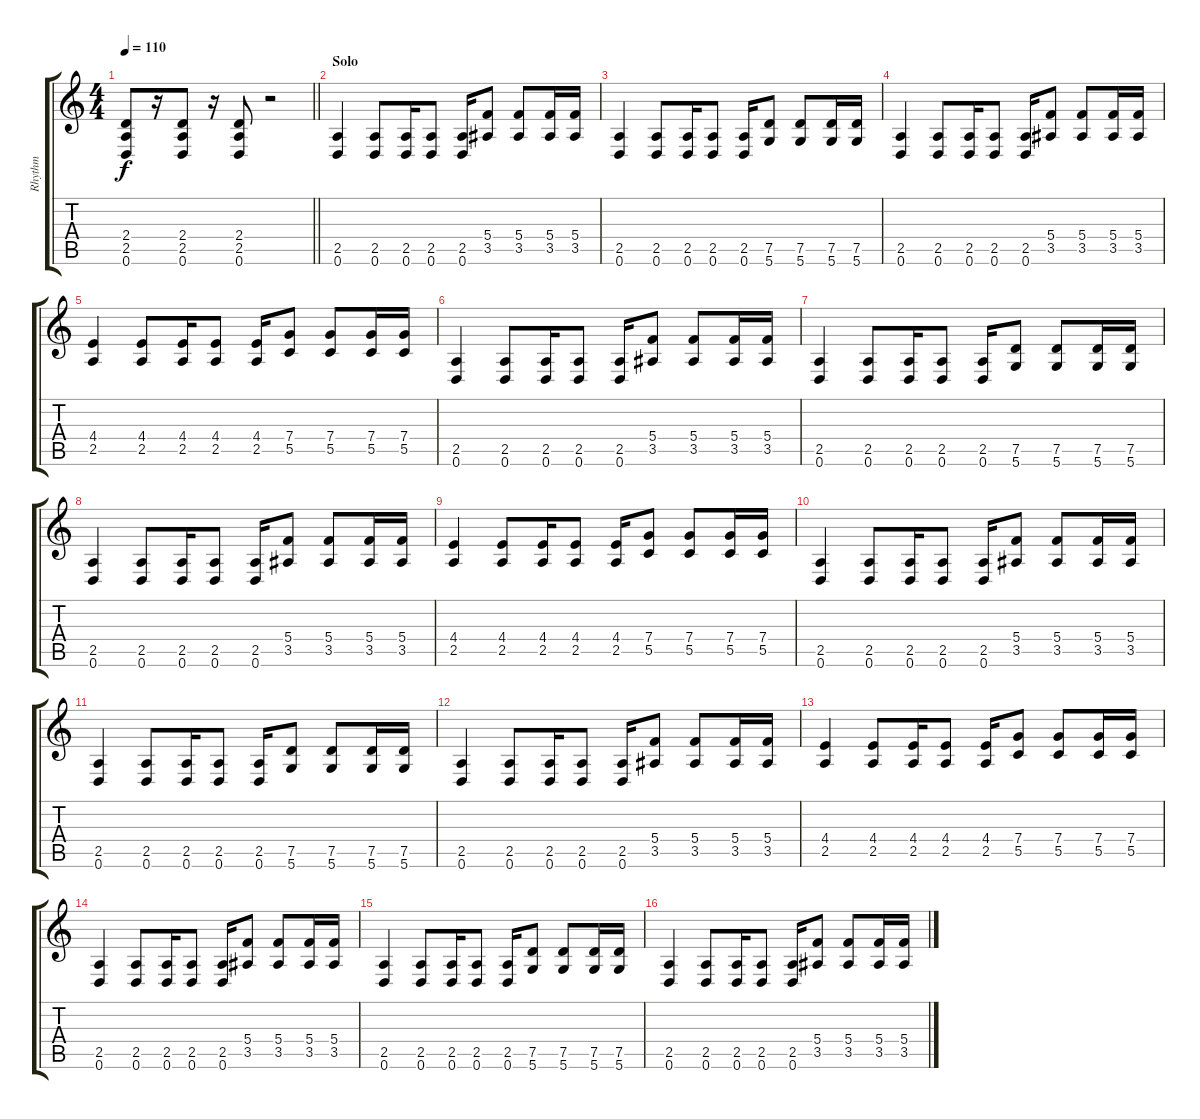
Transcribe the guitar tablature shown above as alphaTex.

\track ("Rhythm" "Rhythm") {instrument distortionguitar}
\staff {score tabs}
\tuning (D4 A3 F3 C3 G2 D2) {hide}
\ts (4 4)
\tempo 110
\clef g2
\barLineRight lightlight
\ks c
(2.4 2.5 0.6).8{dy f} r.16 (2.4 2.5 0.6).8 r.16 (2.4 2.5 0.6).8 r.2 |
\section ("" "Solo")
(2.5 0.6).4 (2.5 0.6).8 (2.5 0.6).16 (2.5 0.6).8 (2.5 0.6).16 (5.4 3.5).8 (5.4 3.5).8 (5.4 3.5).16 (5.4 3.5).16 |
(2.5 0.6).4 (2.5 0.6).8 (2.5 0.6).16 (2.5 0.6).8 (2.5 0.6).16 (7.5 5.6).8 (7.5 5.6).8 (7.5 5.6).16 (7.5 5.6).16 |
(2.5 0.6).4 (2.5 0.6).8 (2.5 0.6).16 (2.5 0.6).8 (2.5 0.6).16 (5.4 3.5).8 (5.4 3.5).8 (5.4 3.5).16 (5.4 3.5).16 |
(4.4 2.5).4 (4.4 2.5).8 (4.4 2.5).16 (4.4 2.5).8 (4.4 2.5).16 (7.4 5.5).8 (7.4 5.5).8 (7.4 5.5).16 (7.4 5.5).16 |
(2.5 0.6).4 (2.5 0.6).8 (2.5 0.6).16 (2.5 0.6).8 (2.5 0.6).16 (5.4 3.5).8 (5.4 3.5).8 (5.4 3.5).16 (5.4 3.5).16 |
(2.5 0.6).4 (2.5 0.6).8 (2.5 0.6).16 (2.5 0.6).8 (2.5 0.6).16 (7.5 5.6).8 (7.5 5.6).8 (7.5 5.6).16 (7.5 5.6).16 |
(2.5 0.6).4 (2.5 0.6).8 (2.5 0.6).16 (2.5 0.6).8 (2.5 0.6).16 (5.4 3.5).8 (5.4 3.5).8 (5.4 3.5).16 (5.4 3.5).16 |
(4.4 2.5).4 (4.4 2.5).8 (4.4 2.5).16 (4.4 2.5).8 (4.4 2.5).16 (7.4 5.5).8 (7.4 5.5).8 (7.4 5.5).16 (7.4 5.5).16 |
(2.5 0.6).4 (2.5 0.6).8 (2.5 0.6).16 (2.5 0.6).8 (2.5 0.6).16 (5.4 3.5).8 (5.4 3.5).8 (5.4 3.5).16 (5.4 3.5).16 |
(2.5 0.6).4 (2.5 0.6).8 (2.5 0.6).16 (2.5 0.6).8 (2.5 0.6).16 (7.5 5.6).8 (7.5 5.6).8 (7.5 5.6).16 (7.5 5.6).16 |
(2.5 0.6).4 (2.5 0.6).8 (2.5 0.6).16 (2.5 0.6).8 (2.5 0.6).16 (5.4 3.5).8 (5.4 3.5).8 (5.4 3.5).16 (5.4 3.5).16 |
(4.4 2.5).4 (4.4 2.5).8 (4.4 2.5).16 (4.4 2.5).8 (4.4 2.5).16 (7.4 5.5).8 (7.4 5.5).8 (7.4 5.5).16 (7.4 5.5).16 |
(2.5 0.6).4 (2.5 0.6).8 (2.5 0.6).16 (2.5 0.6).8 (2.5 0.6).16 (5.4 3.5).8 (5.4 3.5).8 (5.4 3.5).16 (5.4 3.5).16 |
(2.5 0.6).4 (2.5 0.6).8 (2.5 0.6).16 (2.5 0.6).8 (2.5 0.6).16 (7.5 5.6).8 (7.5 5.6).8 (7.5 5.6).16 (7.5 5.6).16 |
(2.5 0.6).4 (2.5 0.6).8 (2.5 0.6).16 (2.5 0.6).8 (2.5 0.6).16 (5.4 3.5).8 (5.4 3.5).8 (5.4 3.5).16 (5.4 3.5).16
